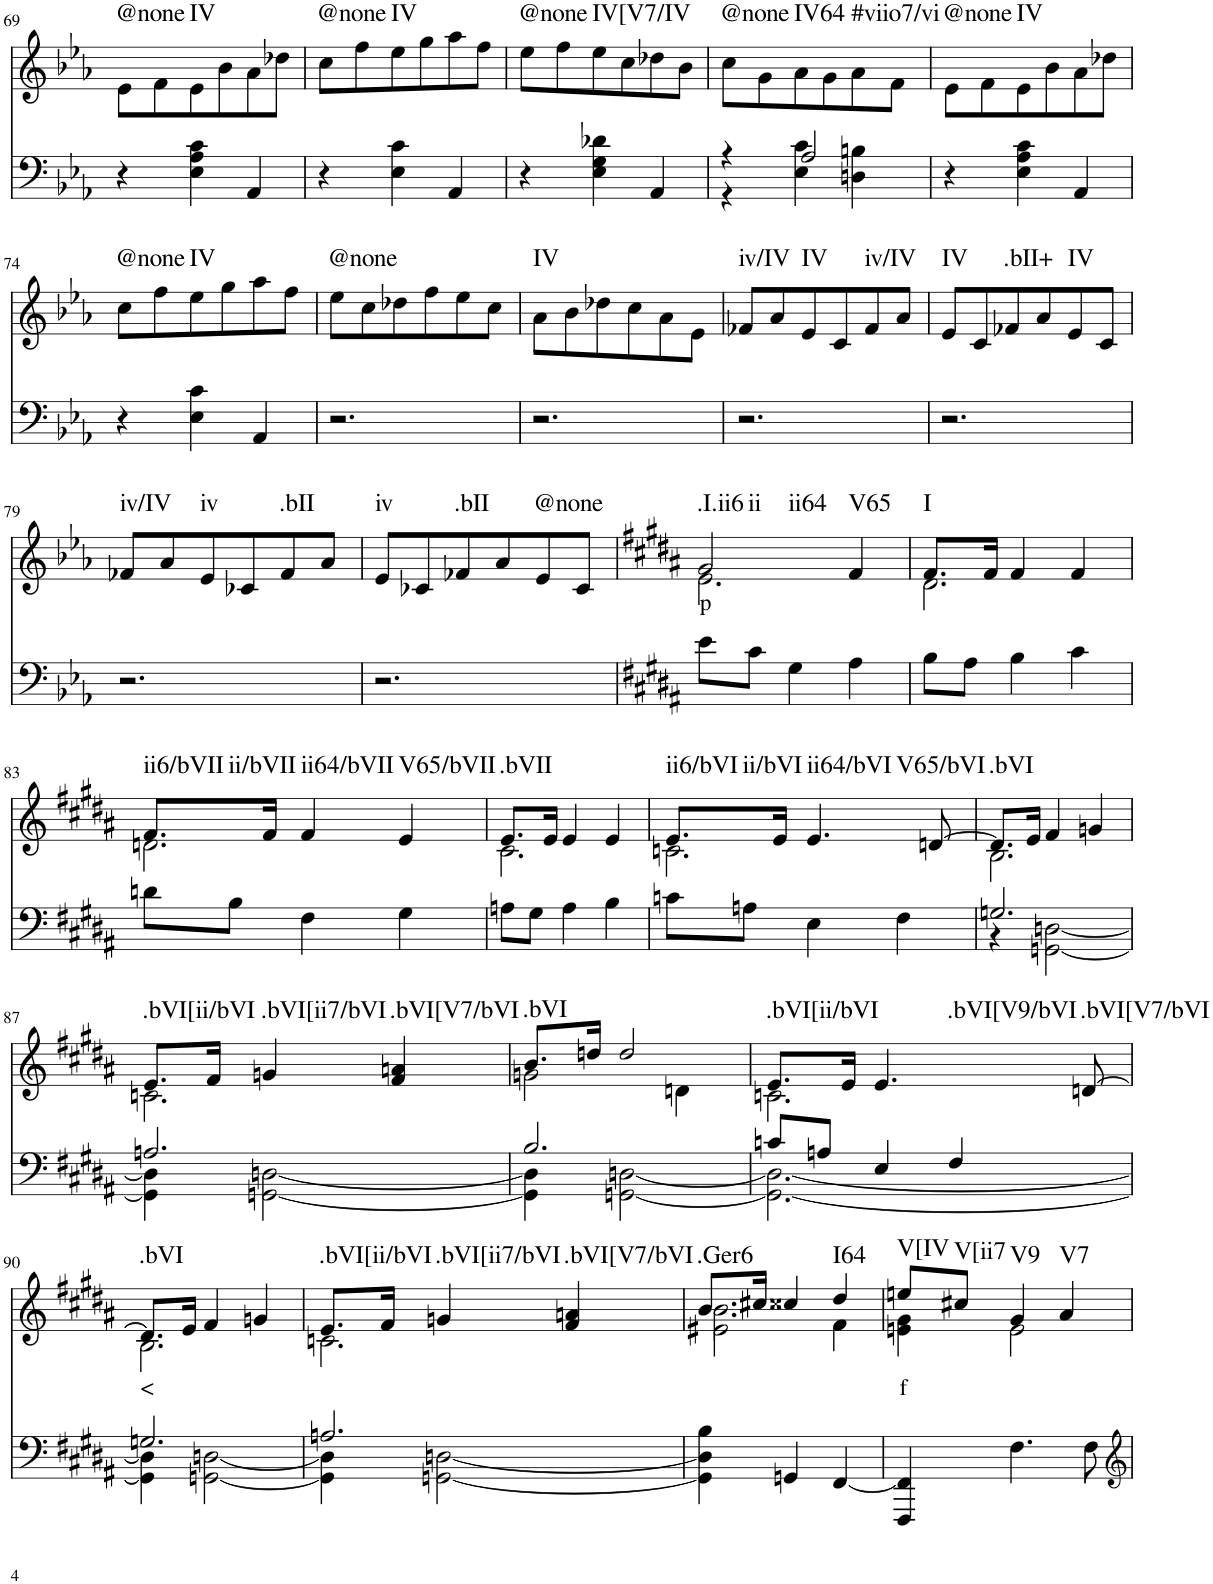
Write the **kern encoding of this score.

**kern	**kern	**text	**harte
*part2	*part1	*part1	*part1
*staff2	*staff1	*staff1	*
*I"Piano	*I"Piano	*	*
*I'Pno	*I'Pno	*	*
!!LO:PB:g=z
*clefF4	*clefG2	*	*
*k[b-e-a-]	*k[b-e-a-]	*	*
*M3/4	*M3/4	*	*
=69	=69	=69	=69
!	!	!	!LO:H:kt=@none
4r	8e-\L	.	N
.	8f\	.	.
!	!	!	!LO:H:kt=IV
4E-\ 4A-\ 4c\	8e-\	.	N
.	8b-\	.	.
4AA-/	8a-\	.	.
.	8dd-X\J	.	.
=70	=70	=70	=70
!	!	!	!LO:H:kt=@none
4r	8cc\L	.	N
.	8ff\	.	.
!	!	!	!LO:H:kt=IV
4E-\ 4c\	8ee-\	.	N
.	8gg\	.	.
4AA-/	8aa-\	.	.
.	8ff\J	.	.
=71	=71	=71	=71
!	!	!	!LO:H:kt=@none
4r	8ee-\L	.	N
.	8ff\	.	.
!	!	!	!LO:H:kt=IV[V7/IV
4E-\ 4G\ 4d-X\	8ee-\	.	N
.	8cc\	.	.
4AA-/	8dd-X\	.	.
.	8b-\J	.	.
=72	=72	=72	=72
*^	*	*	*
!	!	!	!	!LO:H:kt=@none
4r	4r	8cc\L	.	N
.	.	8g\	.	.
!	!	!	!	!LO:H:kt=IV64
2A-/	4E-\ 4c\	8a-\	.	N
.	.	8g\	.	.
!	!	!	!	!LO:H:kt=#viio7/vi
.	4Dn\ 4Bn\	8a-\	.	N
.	.	8f\J	.	.
*v	*v	*	*	*
=73	=73	=73	=73
!	!	!	!LO:H:kt=@none
4r	8e-\L	.	N
.	8f\	.	.
!	!	!	!LO:H:kt=IV
4E-\ 4A-\ 4c\	8e-\	.	N
.	8b-\	.	.
4AA-/	8a-\	.	.
.	8dd-X\J	.	.
!!LO:LB:g=z
=74	=74	=74	=74
!	!	!	!LO:H:kt=@none
4r	8cc\L	.	N
.	8ff\	.	.
!	!	!	!LO:H:kt=IV
4E-\ 4c\	8ee-\	.	N
.	8gg\	.	.
4AA-/	8aa-\	.	.
.	8ff\J	.	.
=75	=75	=75	=75
!	!	!	!LO:H:kt=@none
2.r	8ee-\L	.	N
.	8cc\	.	.
.	8dd-X\	.	.
.	8ff\	.	.
.	8ee-\	.	.
.	8cc\J	.	.
=76	=76	=76	=76
!	!	!	!LO:H:kt=IV
2.r	8a-\L	.	N
.	8b-\	.	.
.	8dd-X\	.	.
.	8cc\	.	.
.	8a-\	.	.
.	8e-\J	.	.
=77	=77	=77	=77
!	!	!	!LO:H:kt=iv/IV
2.r	8f-X/L	.	N
.	8a-/	.	.
!	!	!	!LO:H:kt=IV
.	8e-/	.	N
.	8c/	.	.
!	!	!	!LO:H:kt=iv/IV
.	8f-/	.	N
.	8a-/J	.	.
=78	=78	=78	=78
!	!	!	!LO:H:kt=IV
2.r	8e-/L	.	N
.	8c/	.	.
!	!	!	!LO:H:kt=.bII+
.	8f-X/	.	N
.	8a-/	.	.
!	!	!	!LO:H:kt=IV
.	8e-/	.	N
.	8c/J	.	.
!!LO:LB:g=z
=79	=79	=79	=79
!	!	!	!LO:H:kt=iv/IV
2.r	8f-X/L	.	N
.	8a-/	.	.
!	!	!	!LO:H:kt=iv
.	8e-/	.	N
.	8c-X/	.	.
!	!	!	!LO:H:kt=.bII
.	8f-/	.	N
.	8a-/J	.	.
=80	=80	=80	=80
!	!	!	!LO:H:kt=iv
2.r	8e-/L	.	N
.	8c-X/	.	.
!	!	!	!LO:H:kt=.bII
.	8f-X/	.	N
.	8a-/	.	.
!	!	!	!LO:H:kt=@none
.	8e-/	.	N
.	8c-/J	.	.
=81	=81	=81	=81
*k[f#c#g#d#a#]	*k[f#c#g#d#a#]	*	*
*	*^	*	*
!	!	!	!LO:LY:b	!LO:H:n=1:kt=.I.ii6
!	!	!	!	!LO:H:n=2:kt=ii
!	!	!	!	!LO:H:n=3:kt=ii64
8e\L	2g#/	2.e\	p	N N N
8c#\J	.	.	.	.
4G#\	.	.	.	.
!	!	!	!	!LO:H:kt=V65
4A#\	4f#/	.	.	N
=82	=82	=82	=82	=82
!	!	!	!	!LO:H:kt=I
8B\L	8.f#/L	2.d#\	.	N
8A#\J	.	.	.	.
.	16f#/Jk	.	.	.
4B\	4f#/	.	.	.
4c#\	4f#/	.	.	.
!!LO:LB:g=z	!!
=83	=83	=83	=83	=83
!	!	!	!	!LO:H:n=1:kt=ii6/bVII
!	!	!	!	!LO:H:n=2:kt=ii/bVII
8dn\L	8.f#/L	2.dn\	.	N N
8B\J	.	.	.	.
.	16f#/Jk	.	.	.
!	!	!	!	!LO:H:kt=ii64/bVII
4F#\	4f#/	.	.	N
!	!	!	!	!LO:H:kt=V65/bVII
4G#\	4e/	.	.	N
=84	=84	=84	=84	=84
!	!	!	!	!LO:H:kt=.bVII
8An\L	8.e/L	2.c#\	.	N
8G#\J	.	.	.	.
.	16e/Jk	.	.	.
4A\	4e/	.	.	.
4B\	4e/	.	.	.
=85	=85	=85	=85	=85
!	!	!	!	!LO:H:n=1:kt=ii6/bVI
!	!	!	!	!LO:H:n=2:kt=ii/bVI
8cn\L	8.e/L	2.cn\	.	N N
8An\J	.	.	.	.
.	16e/Jk	.	.	.
!	!	!	!	!LO:H:n=1:kt=ii64/bVI
!	!	!	!	!LO:H:n=2:kt=V65/bVI
4E\	4.e/	.	.	N N
4F#\	.	.	.	.
.	[8dn/	.	.	.
=86	=86	=86	=86	=86
*^	*	*	*	*
!	!	!	!	!	!LO:H:kt=.bVI
2.Gn/	4r	8.d/L]	2.B\	.	N
.	.	16e/Jk	.	.	.
.	[2GGn\ [2Dn\	4f#/	.	.	.
.	.	4gn/	.	.	.
!!LO:LB:g=z	!!
=87	=87	=87	=87	=87	=87
!	!	!	!	!	!LO:H:kt=.bVI[ii/bVI
2.An/	4GG\] 4D\]	8.e/L	2.cn\	.	N
.	.	16f#/Jk	.	.	.
!	!	!	!	!	!LO:H:kt=.bVI[ii7/bVI
.	[2GGn\ [2Dn\	4gn/	.	.	N
!	!	!	!	!	!LO:H:kt=.bVI[V7/bVI
.	.	4f#/ 4an/	.	.	N
=88	=88	=88	=88	=88	=88
!	!	!	!	!	!LO:H:kt=.bVI
2.B/	4GG\] 4D\]	8.b/L	2gn\	.	N
.	.	16ddn/Jk	.	.	.
.	[2GGn\ [2Dn\	2dd/	.	.	.
.	.	.	4dn\	.	.
=89	=89	=89	=89	=89	=89
!	!	!	!	!	!LO:H:kt=.bVI[ii/bVI
8cn/L	2.GG\_ 2.D\_	8.e/L	2.cn\	.	N
8An/J	.	.	.	.	.
.	.	16e/Jk	.	.	.
!	!	!	!	!	!LO:H:kt=.bVI[V9/bVI
4E/	.	4.e/	.	.	N
4F#/	.	.	.	.	.
!	!	!	!	!	!LO:H:kt=.bVI[V7/bVI
.	.	[8dn/	.	.	N
!!LO:LB:g=z	!!
=90	=90	=90	=90	=90	=90
!	!	!	!	!LO:LY:b	!LO:H:kt=.bVI
2.Gn/	4GG\] 4D\]	8.d/L]	2.B\	<	N
.	.	16e/Jk	.	.	.
.	[2GGn\ [2Dn\	4f#/	.	.	.
.	.	4gn/	.	.	.
=91	=91	=91	=91	=91	=91
!	!	!	!	!	!LO:H:kt=.bVI[ii/bVI
2.An/	4GG\] 4D\]	8.e/L	2.cn\	.	N
.	.	16f#/Jk	.	.	.
!	!	!	!	!	!LO:H:kt=.bVI[ii7/bVI
.	[2GGn\ [2Dn\	4gn/	.	.	N
!	!	!	!	!	!LO:H:kt=.bVI[V7/bVI
.	.	4f#/ 4an/	.	.	N
*v	*v	*	*	*	*
=92	=92	=92	=92	=92
*	*	*^	*	*
!	!	!	!	!	!LO:H:kt=.Ger6
4GG\] 4D\] 4B\	8.b/L	2.b\	2e#X\	.	N
.	16cc#X/Jk	.	.	.	.
4GGn/	4cc##X/	.	.	.	.
!	!	!	!	!	!LO:H:kt=I64
[4FF#/	4dd#/	.	4f#\	.	N
=93	=93	=93	=93	=93	=93
!	!	!	!	!LO:LY:b	!LO:H:kt=V[IV
*	*	*v	*v	*	*
4FFF#/ 4FF#/]	8een/L	4en\ 4g#\	f	N
!	!	!	!	!LO:H:kt=V[ii7
.	8cc#X/J	.	.	N
!	!	!	!	!LO:H:kt=V9
4.F#\	4g#/	2e\	.	N
!	!	!	!	!LO:H:kt=V7
.	4a#/	.	.	N
8F#\	.	.	.	.
*	*v	*v	*	*
=	=	=	=
*-	*-	*-	*-
